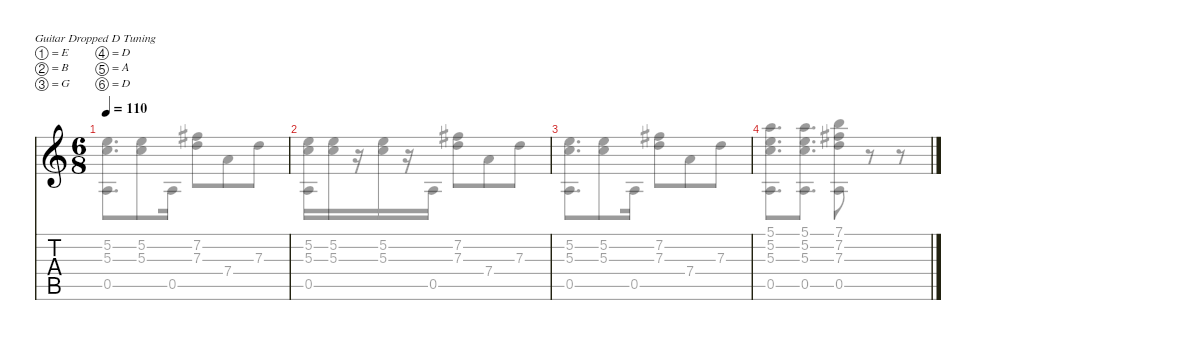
\hideDynamics
\bracketExtendMode nobrackets
\singleTrackTrackNamePolicy hidden
\multiTrackTrackNamePolicy hidden
\firstSystemTrackNameMode fullname
\firstSystemTrackNameOrientation horizontal
\otherSystemsTrackNameOrientation horizontal
\track ("Track 1" "N-Gt") {instrument acousticguitarnylon}
\staff {score tabs}
\tuning (E4 B3 G3 D3 A2 D2)
\voice
\ts (6 8)
\tempo 110
\clef g2
\ks aminor
|
|
|
\voice
\clef g2
\ks aminor
(0.5 5.3 5.2).8{d dy mf} (5.2 5.3).8 0.5.16 (7.3 7.2).8 7.4.8 7.3.8 |
(5.2 5.3 0.5).16 (5.3 5.2).16 r.16 (5.2 5.3).16 r.16 0.5.16 (7.3 7.2).8 7.4.8 7.3.8 |
(5.2 5.3 0.5).8{d} (5.3 5.2).8 0.5.16 (7.3 7.2).8 7.4.8 7.3.8 |
(5.1 5.2 5.3 0.5).8{d} (0.5 5.3 5.2 5.1).8{d} (7.1 7.2 7.3 0.5).8 r.8 r.8
